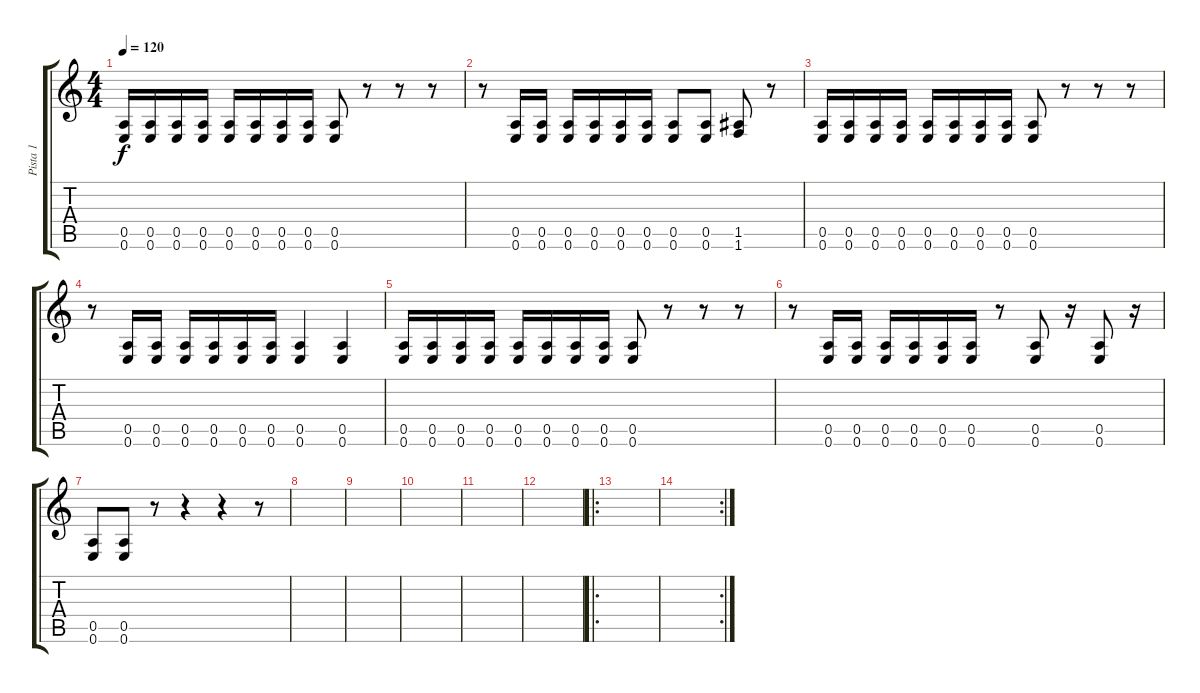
\track ("Pista 1" "Pista 1") {instrument distortionguitar}
\staff {score tabs}
\tuning (E4 B3 G3 D3 A2 E2) {hide}
\ts (4 4)
\tempo 120
\clef g2
\ks c
(0.5 0.6).16{dy f} (0.5 0.6).16 (0.5 0.6).16 (0.5 0.6).16 (0.5 0.6).16 (0.5 0.6).16 (0.5 0.6).16 (0.5 0.6).16 (0.5 0.6).8 r.8 r.8 r.8 |
r.8 (0.5 0.6).16 (0.5 0.6).16 (0.5 0.6).16 (0.5 0.6).16 (0.5 0.6).16 (0.5 0.6).16 (0.5 0.6).8 (0.5 0.6).8 (1.5 1.6).8 r.8 |
(0.5 0.6).16 (0.5 0.6).16 (0.5 0.6).16 (0.5 0.6).16 (0.5 0.6).16 (0.5 0.6).16 (0.5 0.6).16 (0.5 0.6).16 (0.5 0.6).8 r.8 r.8 r.8 |
r.8 (0.5 0.6).16 (0.5 0.6).16 (0.5 0.6).16 (0.5 0.6).16 (0.5 0.6).16 (0.5 0.6).16 (0.5 0.6).4 (0.5 0.6).4 |
(0.5 0.6).16 (0.5 0.6).16 (0.5 0.6).16 (0.5 0.6).16 (0.5 0.6).16 (0.5 0.6).16 (0.5 0.6).16 (0.5 0.6).16 (0.5 0.6).8 r.8 r.8 r.8 |
r.8 (0.5 0.6).16 (0.5 0.6).16 (0.5 0.6).16 (0.5 0.6).16 (0.5 0.6).16 (0.5 0.6).16 r.8 (0.5 0.6).8 r.16 (0.5 0.6).8 r.16 |
(0.5 0.6).8 (0.5 0.6).8 r.8 r.4 r.4 r.8 |
|
|
|
|
|
\ro
|
\rc 2
